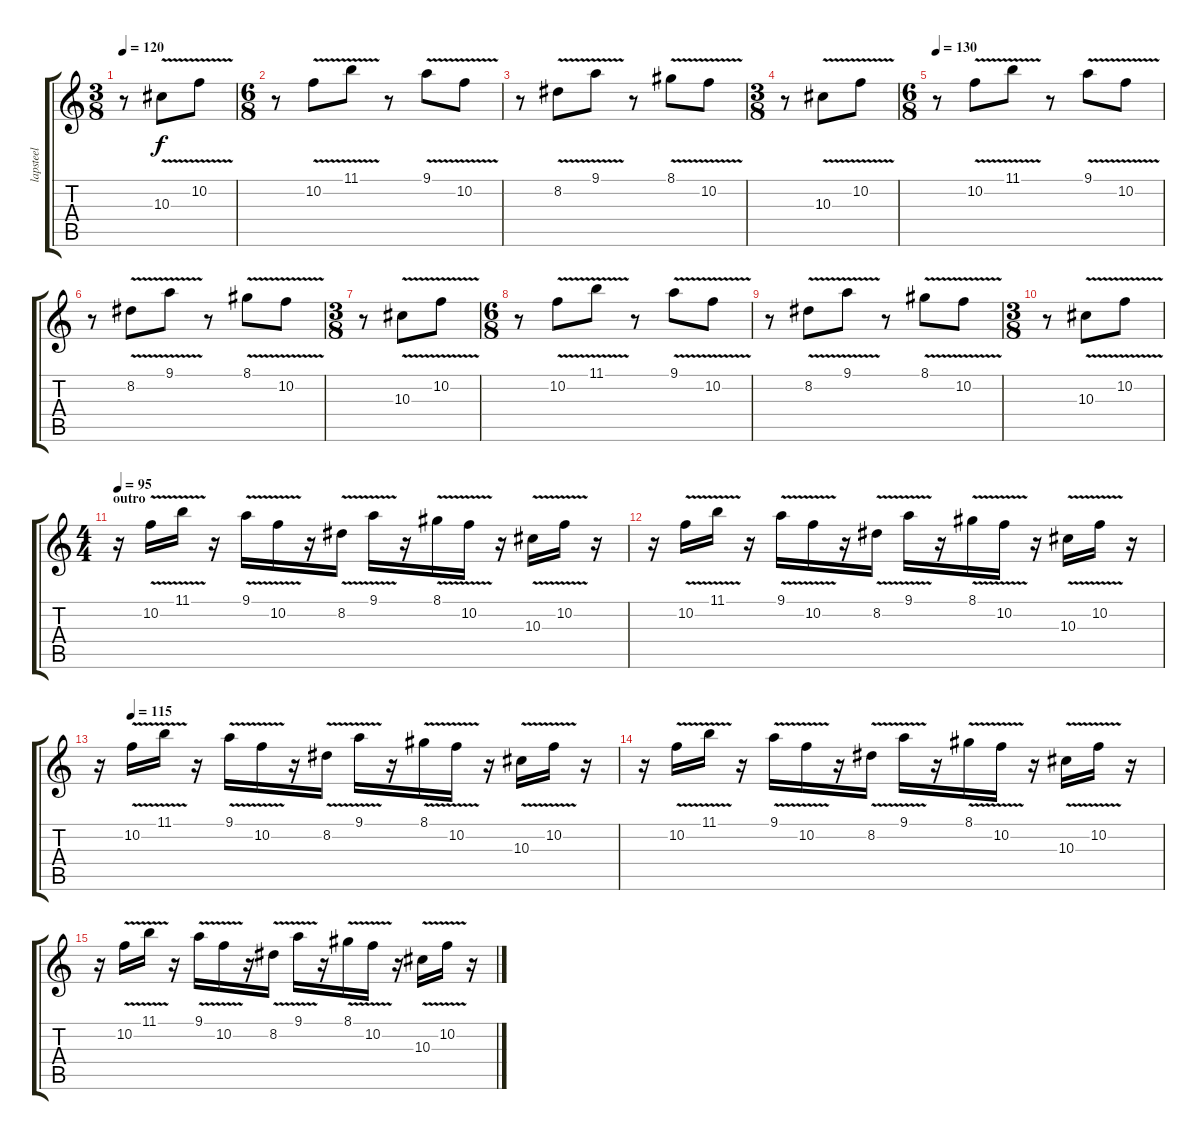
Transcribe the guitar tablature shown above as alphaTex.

\track ("lapsteel" "lapsteel") {instrument distortionguitar}
\staff {score tabs}
\tuning (C4 G3 Eb3 Bb2 F2 C2) {hide}
\ts (3 8)
\tempo 120
\clef g2
\ks c
r.8{dy f} 10.3{v}.8 10.2{v}.8 |
\ts (6 8)
r.8 10.2{v}.8 11.1{v}.8 r.8 9.1{v}.8 10.2{v}.8 |
r.8 8.2{v}.8 9.1{v}.8 r.8 8.1{v}.8 10.2{v}.8 |
\ts (3 8)
r.8 10.3{v}.8 10.2{v}.8 |
\ts (6 8)
\tempo 130
r.8 10.2{v}.8 11.1{v}.8 r.8 9.1{v}.8 10.2{v}.8 |
r.8 8.2{v}.8 9.1{v}.8 r.8 8.1{v}.8 10.2{v}.8 |
\ts (3 8)
r.8 10.3{v}.8 10.2{v}.8 |
\ts (6 8)
r.8 10.2{v}.8 11.1{v}.8 r.8 9.1{v}.8 10.2{v}.8 |
r.8 8.2{v}.8 9.1{v}.8 r.8 8.1{v}.8 10.2{v}.8 |
\ts (3 8)
r.8 10.3{v}.8 10.2{v}.8 |
\ts (4 4)
\section ("" "outro")
\tempo 95
r.16 10.2{v}.16 11.1{v}.16 r.16 9.1{v}.16 10.2{v}.16 r.16 8.2{v}.16 9.1{v}.16 r.16 8.1{v}.16 10.2{v}.16 r.16 10.3{v}.16 10.2{v}.16 r.16 |
r.16 10.2{v}.16 11.1{v}.16 r.16 9.1{v}.16 10.2{v}.16 r.16 8.2{v}.16 9.1{v}.16 r.16 8.1{v}.16 10.2{v}.16 r.16 10.3{v}.16 10.2{v}.16 r.16 |
\tempo (115 0.0625)
r.16 10.2{v}.16 11.1{v}.16 r.16 9.1{v}.16 10.2{v}.16 r.16 8.2{v}.16 9.1{v}.16 r.16 8.1{v}.16 10.2{v}.16 r.16 10.3{v}.16 10.2{v}.16 r.16 |
r.16 10.2{v}.16 11.1{v}.16 r.16 9.1{v}.16 10.2{v}.16 r.16 8.2{v}.16 9.1{v}.16 r.16 8.1{v}.16 10.2{v}.16 r.16 10.3{v}.16 10.2{v}.16 r.16 |
r.16 10.2{v}.16 11.1{v}.16 r.16 9.1{v}.16 10.2{v}.16 r.16 8.2{v}.16 9.1{v}.16 r.16 8.1{v}.16 10.2{v}.16 r.16 10.3{v}.16 10.2{v}.16 r.16
